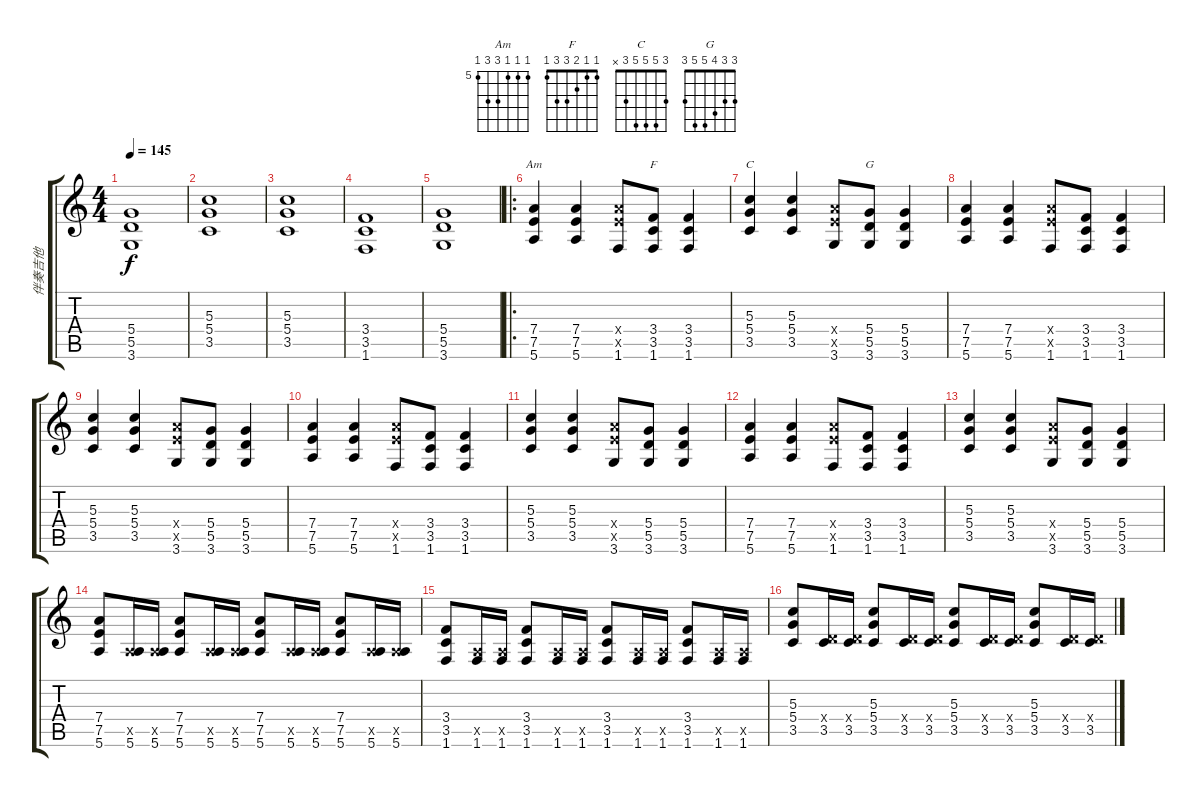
\track ("伴奏吉他" "伴奏吉他") {instrument overdrivenguitar}
\staff {score tabs}
\tuning (E4 B3 G3 D3 A2 E2) {hide}
\chord ("Am" 5 5 5 7 7 5) {firstfret 5}
\chord ("F" 1 1 2 3 3 1)
\chord ("C" 3 5 5 5 3 x)
\chord ("G" 3 3 4 5 5 3)
\ts (4 4)
\tempo 145
\clef g2
\ks c
(5.4 5.5 3.6).1{dy f} |
(5.3 5.4 3.5).1 |
(5.3 5.4 3.5).1 |
(3.4 3.5 1.6).1 |
(5.4 5.5 3.6).1 |
\ro
(7.4 7.5 5.6).4{ch "Am" volume 12} (7.4 7.5 5.6).4 (7.4{x} 7.5{x} 1.6).8 (3.4 3.5 1.6).8{ch "F"} (3.4 3.5 1.6).4 |
(5.3 5.4 3.5).4{ch "C"} (5.3 5.4 3.5).4 (7.4{x} 7.5{x} 3.6).8 (5.4 5.5 3.6).8{ch "G"} (5.4 5.5 3.6).4 |
(7.4 7.5 5.6).4 (7.4 7.5 5.6).4 (7.4{x} 7.5{x} 1.6).8 (3.4 3.5 1.6).8 (3.4 3.5 1.6).4 |
(5.3 5.4 3.5).4 (5.3 5.4 3.5).4 (7.4{x} 7.5{x} 3.6).8 (5.4 5.5 3.6).8 (5.4 5.5 3.6).4 |
(7.4 7.5 5.6).4 (7.4 7.5 5.6).4 (7.4{x} 7.5{x} 1.6).8 (3.4 3.5 1.6).8 (3.4 3.5 1.6).4 |
(5.3 5.4 3.5).4 (5.3 5.4 3.5).4 (7.4{x} 7.5{x} 3.6).8 (5.4 5.5 3.6).8 (5.4 5.5 3.6).4 |
(7.4 7.5 5.6).4 (7.4 7.5 5.6).4 (7.4{x} 7.5{x} 1.6).8 (3.4 3.5 1.6).8 (3.4 3.5 1.6).4 |
(5.3 5.4 3.5).4 (5.3 5.4 3.5).4 (7.4{x} 7.5{x} 3.6).8 (5.4 5.5 3.6).8 (5.4 5.5 3.6).4 |
(7.4 7.5 5.6).8{volume 10} (0.5{x} 5.6).16 (0.5{x} 5.6).16 (7.4 7.5 5.6).8 (0.5{x} 5.6).16 (0.5{x} 5.6).16 (7.4 7.5 5.6).8 (0.5{x} 5.6).16 (0.5{x} 5.6).16 (7.4 7.5 5.6).8 (0.5{x} 5.6).16 (0.5{x} 5.6).16 |
(3.4 3.5 1.6).8 (0.5{x} 1.6).16 (0.5{x} 1.6).16 (3.4 3.5 1.6).8 (0.5{x} 1.6).16 (0.5{x} 1.6).16 (3.4 3.5 1.6).8 (0.5{x} 1.6).16 (0.5{x} 1.6).16 (3.4 3.5 1.6).8 (0.5{x} 1.6).16 (0.5{x} 1.6).16 |
(5.3 5.4 3.5).8 (0.4{x} 3.5).16 (0.4{x} 3.5).16 (5.3 5.4 3.5).8 (0.4{x} 3.5).16 (0.4{x} 3.5).16 (5.3 5.4 3.5).8 (0.4{x} 3.5).16 (0.4{x} 3.5).16 (5.3 5.4 3.5).8 (0.4{x} 3.5).16 (0.4{x} 3.5).16
